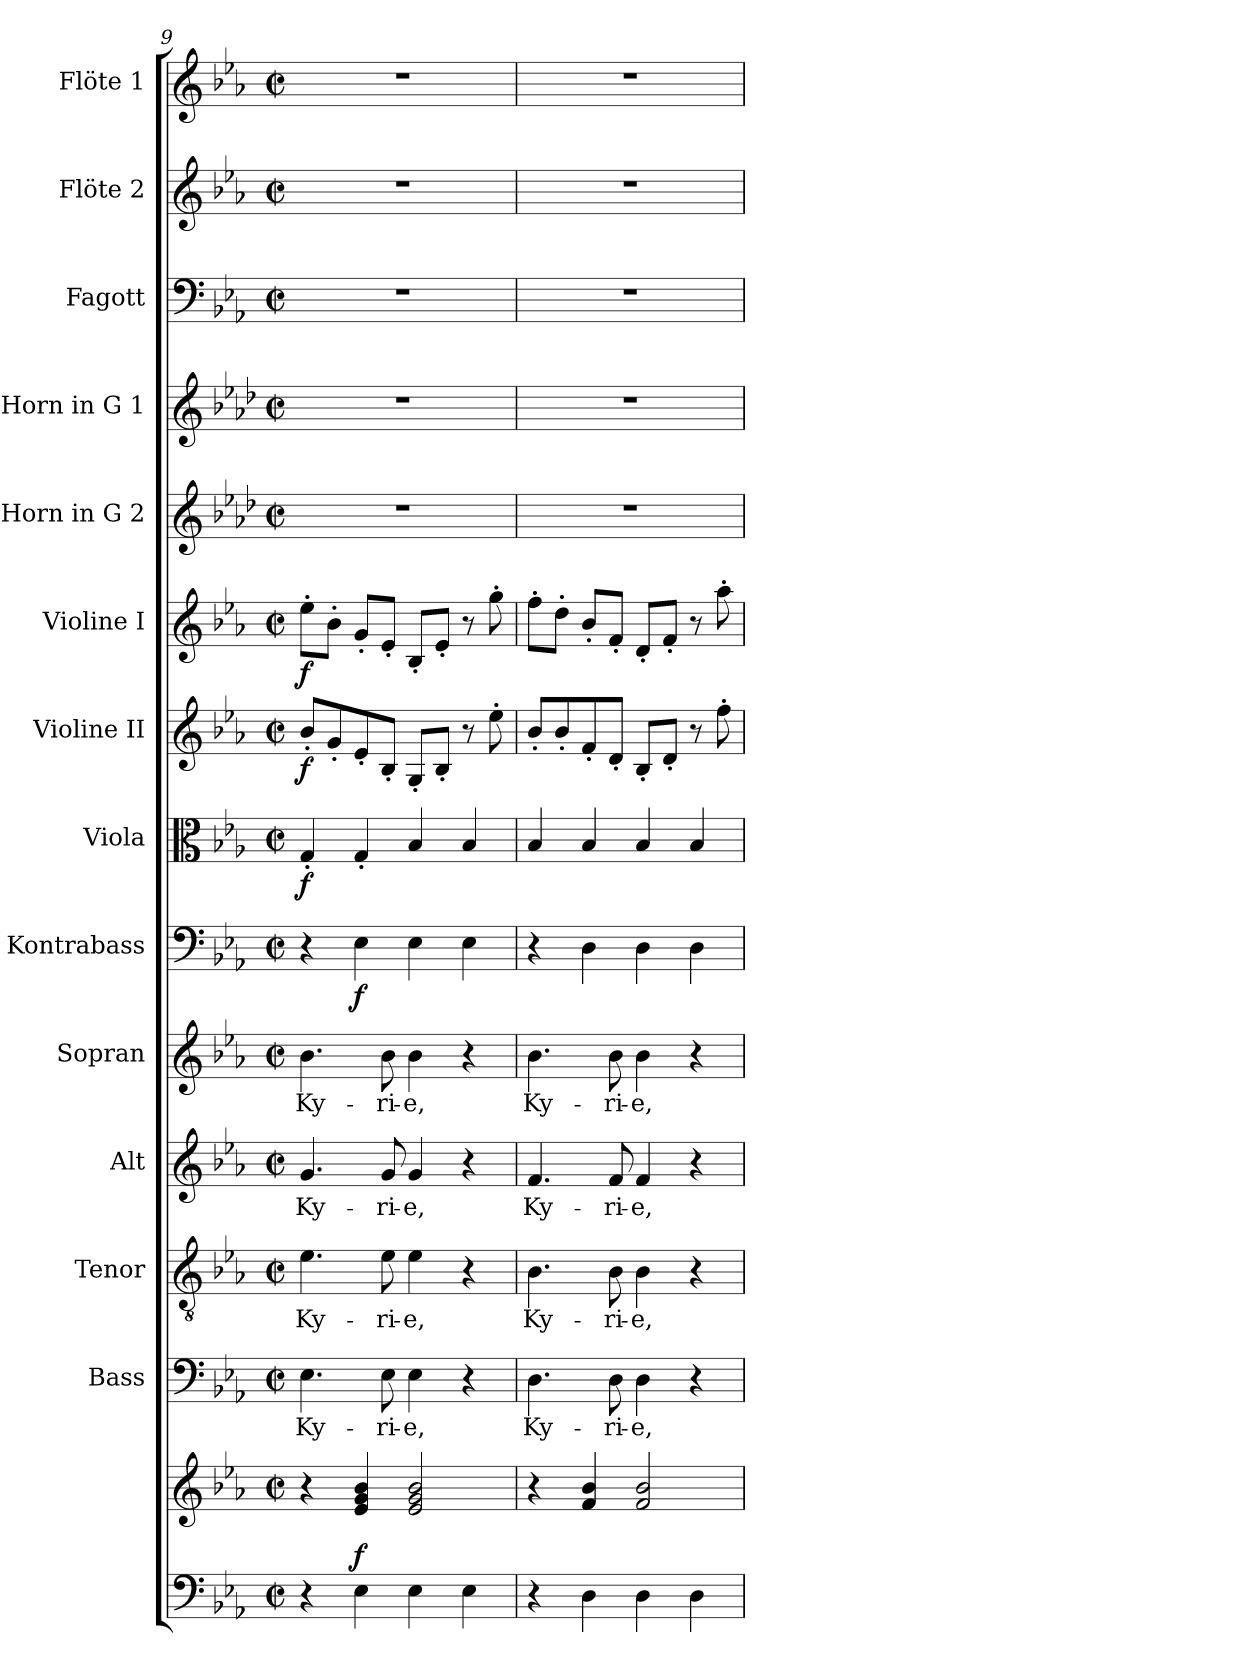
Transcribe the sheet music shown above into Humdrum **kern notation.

**kern	**kern	**dynam	**kern	**text	**kern	**text	**kern	**text	**kern	**text	**kern	**dynam	**kern	**dynam	**kern	**dynam	**kern	**dynam	**kern	**kern	**kern	**kern	**kern
*part14	*part14	*part14	*part13	*part13	*part12	*part12	*part11	*part11	*part10	*part10	*part9	*part9	*part8	*part8	*part7	*part7	*part6	*part6	*part5	*part4	*part3	*part2	*part1
*staff15	*staff14	*staff14/15	*staff13	*staff13	*staff12	*staff12	*staff11	*staff11	*staff10	*staff10	*staff9	*staff9	*staff8	*staff8	*staff7	*staff7	*staff6	*staff6	*staff5	*staff4	*staff3	*staff2	*staff1
*	*	*	*I"Bass	*	*I"Tenor	*	*I"Alt	*	*I"Sopran	*	*I"Kontrabass	*	*I"Viola	*	*I"Violine II	*	*I"Violine I	*	*I"Horn in G 2	*I"Horn in G 1	*I"Fagott	*I"Flöte 2	*I"Flöte 1
*	*	*	*I'B.	*	*I'T.	*	*I'A.	*	*I'S.	*	*I'Kb.	*	*I'Vla.	*	*I'Vl. II	*	*I'Vl. I	*	*	*	*I'Fg.	*I'Fl. 2	*I'Fl. 1
*clefF4	*clefG2	*	*clefF4	*	*clefGv2	*	*clefG2	*	*clefG2	*	*clefF4	*	*clefC3	*	*clefG2	*	*clefG2	*	*clefG2	*clefG2	*clefF4	*clefG2	*clefG2
*	*	*	*	*	*	*	*	*	*	*	*ITrd7c12	*	*	*	*	*	*	*	*ITrd3c5	*ITrd3c5	*	*	*
*k[b-e-a-]	*k[b-e-a-]	*	*k[b-e-a-]	*	*k[b-e-a-]	*	*k[b-e-a-]	*	*k[b-e-a-]	*	*k[b-e-a-]	*	*k[b-e-a-]	*	*k[b-e-a-]	*	*k[b-e-a-]	*	*k[b-e-a-]	*k[b-e-a-]	*k[b-e-a-]	*k[b-e-a-]	*k[b-e-a-]
*E-:	*E-:	*	*E-:	*	*E-:	*	*E-:	*	*E-:	*	*E-:	*	*E-:	*	*E-:	*	*E-:	*	*E-:	*E-:	*E-:	*E-:	*E-:
*M2/2	*M2/2	*	*M2/2	*	*M2/2	*	*M2/2	*	*M2/2	*	*M2/2	*	*M2/2	*	*M2/2	*	*M2/2	*	*M2/2	*M2/2	*M2/2	*M2/2	*M2/2
*met(c|)	*met(c|)	*	*met(c|)	*	*met(c|)	*	*met(c|)	*	*met(c|)	*	*met(c|)	*	*met(c|)	*	*met(c|)	*	*met(c|)	*	*met(c|)	*met(c|)	*met(c|)	*met(c|)	*met(c|)
=9	=9	=9	=9	=9	=9	=9	=9	=9	=9	=9	=9	=9	=9	=9	=9	=9	=9	=9	=9	=9	=9	=9	=9
!	!	!	!	!LO:LY:b	!	!LO:LY:b	!	!LO:LY:b	!	!LO:LY:b	!	!	!	!LO:DY:b	!	!LO:DY:b	!	!LO:DY:b	!	!	!	!	!
4r	4r	.	4.E-\	Ky-	4.e-\	Ky-	4.g/	Ky-	4.b-\	Ky-	4r	.	4G'</	f	8b-'</L	f	8ee-'>\L	f	1r	1r	1r	1r	1r
.	.	.	.	.	.	.	.	.	.	.	.	.	.	.	8g'</	.	8b-'>\J	.	.	.	.	.	.
!	!	!LO:DY:a=2	!	!	!	!	!	!	!	!	!	!LO:DY:b	!	!	!	!	!	!	!	!	!	!	!
4E-\	4e-/ 4g/ 4b-/	f	.	.	.	.	.	.	.	.	4EE-\	f	4G'</	.	8e-'</	.	8g'</L	.	.	.	.	.	.
!	!	!	!	!LO:LY:b	!	!LO:LY:b	!	!LO:LY:b	!	!LO:LY:b	!	!	!	!	!	!	!	!	!	!	!	!	!
.	.	.	8E-\	-ri-	8e-\	-ri-	8g/	-ri-	8b-\	-ri-	.	.	.	.	8B-'</J	.	8e-'</J	.	.	.	.	.	.
!	!	!	!	!LO:LY:b	!	!LO:LY:b	!	!LO:LY:b	!	!LO:LY:b	!	!	!	!	!	!	!	!	!	!	!	!	!
4E-\	2e-/ 2g/ 2b-/	.	4E-\	-e,	4e-\	-e,	4g/	-e,	4b-\	-e,	4EE-\	.	4B-/	.	8G'</L	.	8B-'</L	.	.	.	.	.	.
.	.	.	.	.	.	.	.	.	.	.	.	.	.	.	8B-'</J	.	8e-'</J	.	.	.	.	.	.
4E-\	.	.	4r	.	4r	.	4r	.	4r	.	4EE-\	.	4B-/	.	8r	.	8r	.	.	.	.	.	.
.	.	.	.	.	.	.	.	.	.	.	.	.	.	.	8ee-'>\	.	8gg'>\	.	.	.	.	.	.
=10	=10	=10	=10	=10	=10	=10	=10	=10	=10	=10	=10	=10	=10	=10	=10	=10	=10	=10	=10	=10	=10	=10	=10
!	!	!	!	!LO:LY:b	!	!LO:LY:b	!	!LO:LY:b	!	!LO:LY:b	!	!	!	!	!	!	!	!	!	!	!	!	!
4r	4r	.	4.D\	Ky-	4.B-\	Ky-	4.f/	Ky-	4.b-\	Ky-	4r	.	4B-/	.	8b-'</L	.	8ff'>\L	.	1r	1r	1r	1r	1r
.	.	.	.	.	.	.	.	.	.	.	.	.	.	.	8b-'</	.	8dd'>\J	.	.	.	.	.	.
4D\	4f/ 4b-/	.	.	.	.	.	.	.	.	.	4DD\	.	4B-/	.	8f'</	.	8b-'</L	.	.	.	.	.	.
!	!	!	!	!LO:LY:b	!	!LO:LY:b	!	!LO:LY:b	!	!LO:LY:b	!	!	!	!	!	!	!	!	!	!	!	!	!
.	.	.	8D\	-ri-	8B-\	-ri-	8f/	-ri-	8b-\	-ri-	.	.	.	.	8d'</J	.	8f'</J	.	.	.	.	.	.
!	!	!	!	!LO:LY:b	!	!LO:LY:b	!	!LO:LY:b	!	!LO:LY:b	!	!	!	!	!	!	!	!	!	!	!	!	!
4D\	2f/ 2b-/	.	4D\	-e,	4B-\	-e,	4f/	-e,	4b-\	-e,	4DD\	.	4B-/	.	8B-'</L	.	8d'</L	.	.	.	.	.	.
.	.	.	.	.	.	.	.	.	.	.	.	.	.	.	8d'</J	.	8f'</J	.	.	.	.	.	.
4D\	.	.	4r	.	4r	.	4r	.	4r	.	4DD\	.	4B-/	.	8r	.	8r	.	.	.	.	.	.
.	.	.	.	.	.	.	.	.	.	.	.	.	.	.	8ff'>\	.	8aa-'>\	.	.	.	.	.	.
=	=	=	=	=	=	=	=	=	=	=	=	=	=	=	=	=	=	=	=	=	=	=	=
*-	*-	*-	*-	*-	*-	*-	*-	*-	*-	*-	*-	*-	*-	*-	*-	*-	*-	*-	*-	*-	*-	*-	*-
